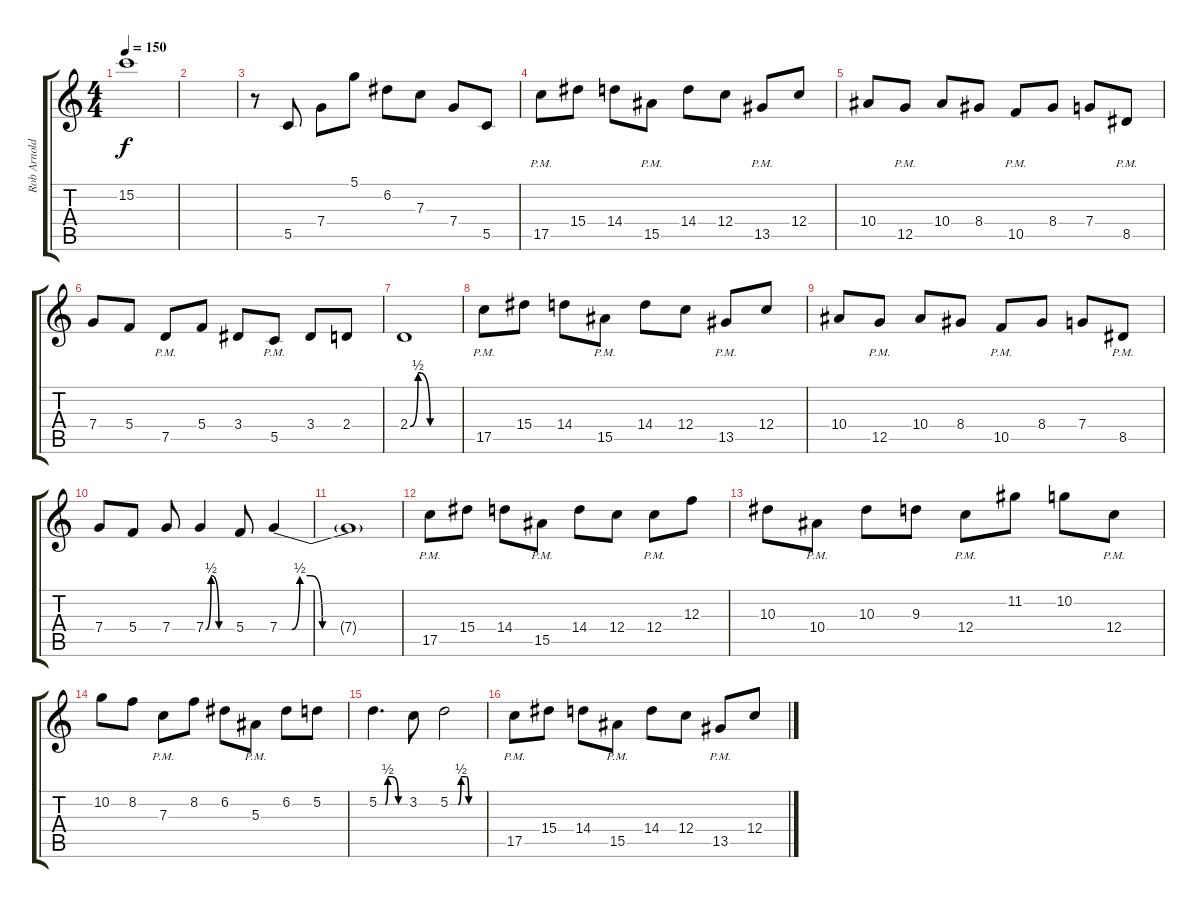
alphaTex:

\track ("Rob Arnold" "Rob Arnold") {instrument distortionguitar}
\staff {score tabs}
\tuning (D4 A3 F3 C3 G2 C2) {hide}
\ts (4 4)
\tempo 150
\clef g2
\ks c
15.2{t}.1{dy f} |
|
r.8{volume 12 instrument acousticguitarsteel} 5.5.8 7.4.8 5.1.8 6.2.8 7.3.8 7.4.8 5.5.8 |
17.5{pm}.8{volume 12 balance 12 instrument distortionguitar} 15.4.8 14.4.8 15.5{pm}.8 14.4.8 12.4.8 13.5{pm}.8 12.4.8 |
10.4.8 12.5{pm}.8 10.4.8 8.4.8 10.5{pm}.8 8.4.8 7.4.8 8.5{pm}.8 |
7.4.8 5.4.8 7.5{pm}.8 5.4.8 3.4.8 5.5{pm}.8 3.4.8 2.4.8 |
2.4{be (custom 0 0 10 2 25 0 60 0)}.1 |
17.5{pm}.8 15.4.8 14.4.8 15.5{pm}.8 14.4.8 12.4.8 13.5{pm}.8 12.4.8 |
10.4.8 12.5{pm}.8 10.4.8 8.4.8 10.5{pm}.8 8.4.8 7.4.8 8.5{pm}.8 |
7.4.8 5.4.8 7.4.8 7.4{be (custom 0 0 12 2 30 0 60 0)}.4 5.4.8 7.4{be (custom 0 0 6 0 10 2 15 2 21 0 25 0 30 0 60 0)}.4 |
7.4{t}.1 |
17.5{pm}.8 15.4.8 14.4.8 15.5{pm}.8 14.4.8 12.4.8 12.4{pm}.8 12.3.8 |
10.3.8 10.4{pm}.8 10.3.8 9.3.8 12.4{pm}.8 11.2.8 10.2.8 12.4{pm}.8 |
10.2.8 8.2.8 7.3{pm}.8 8.2.8 6.2.8 5.3{pm}.8 6.2.8 5.2.8 |
5.2{be (custom 0 0 14 0 20 2 30 2 44 0 60 0)}.4{d} 3.2.8 5.2{be (custom 0 0 15 0 20 2 30 2 34 0 60 0)}.2 |
17.5{pm}.8 15.4.8 14.4.8 15.5{pm}.8 14.4.8 12.4.8 13.5{pm}.8 12.4.8
